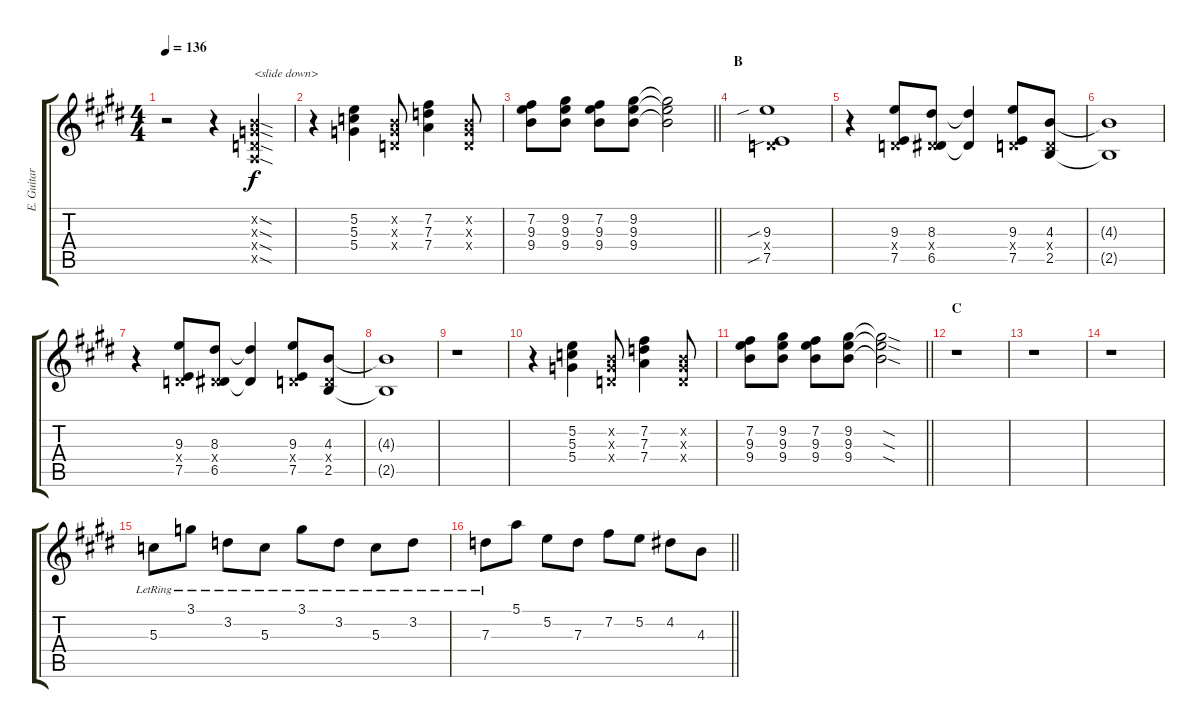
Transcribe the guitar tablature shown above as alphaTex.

\track ("E. Guitar I" "E. Guitar ") {instrument overdrivenguitar}
\staff {score tabs}
\tuning (E4 B3 G3 D3 A2 E2) {hide}
\ts (4 4)
\tempo 136
\clef g2
\ks e
r.2{dy f} r.4 (0.2{sod x} 0.3{sod x} 0.4{sod x} 0.5{sod x}).4{txt "<slide down>"} |
r.4 (5.2 5.3 5.4).4 (0.2{x} 0.3{x} 0.4{x}).8 (7.2 7.3 7.4).4 (0.2{x} 0.3{x} 0.4{x}).8 |
\barLineRight lightlight
(7.2 9.3 9.4).8 (9.2 9.3 9.4).8 (7.2 9.3 9.4).8 (9.2 9.3 9.4).8 (9.2{t} 9.3{t} 9.4{t}).2 |
\section ("" "B")
(9.3{sib} 0.4{x} 7.5{sib}).1 |
r.4 (9.3 0.4{x} 7.5).8 (8.3 0.4{x} 6.5).8 (8.3{t} 6.5{t}).4 (9.3 0.4{x} 7.5).8 (4.3 0.4{x} 2.5).8 |
(4.3{t} 2.5{t}).1 |
r.4 (9.3 0.4{x} 7.5).8 (8.3 0.4{x} 6.5).8 (8.3{t} 6.5{t}).4 (9.3 0.4{x} 7.5).8 (4.3 0.4{x} 2.5).8 |
(4.3{t} 2.5{t}).1 |
r.1 |
r.4 (5.2 5.3 5.4).4 (0.2{x} 0.3{x} 0.4{x}).8 (7.2 7.3 7.4).4 (0.2{x} 0.3{x} 0.4{x}).8 |
\barLineRight lightlight
(7.2 9.3 9.4).8 (9.2 9.3 9.4).8 (7.2 9.3 9.4).8 (9.2 9.3 9.4).8 (9.2{sod t} 9.3{sod t} 9.4{sod t}).2 |
\section ("" "C")
r.1 |
r.1 |
r.1 |
5.3{lr}.8 3.1{lr}.8 3.2{lr}.8 5.3{lr}.8 3.1{lr}.8 3.2{lr}.8 5.3{lr}.8 3.2{lr}.8 |
\barLineRight lightlight
7.3{lr}.8 5.1.8 5.2.8 7.3.8 7.2.8 5.2.8 4.2.8 4.3.8
